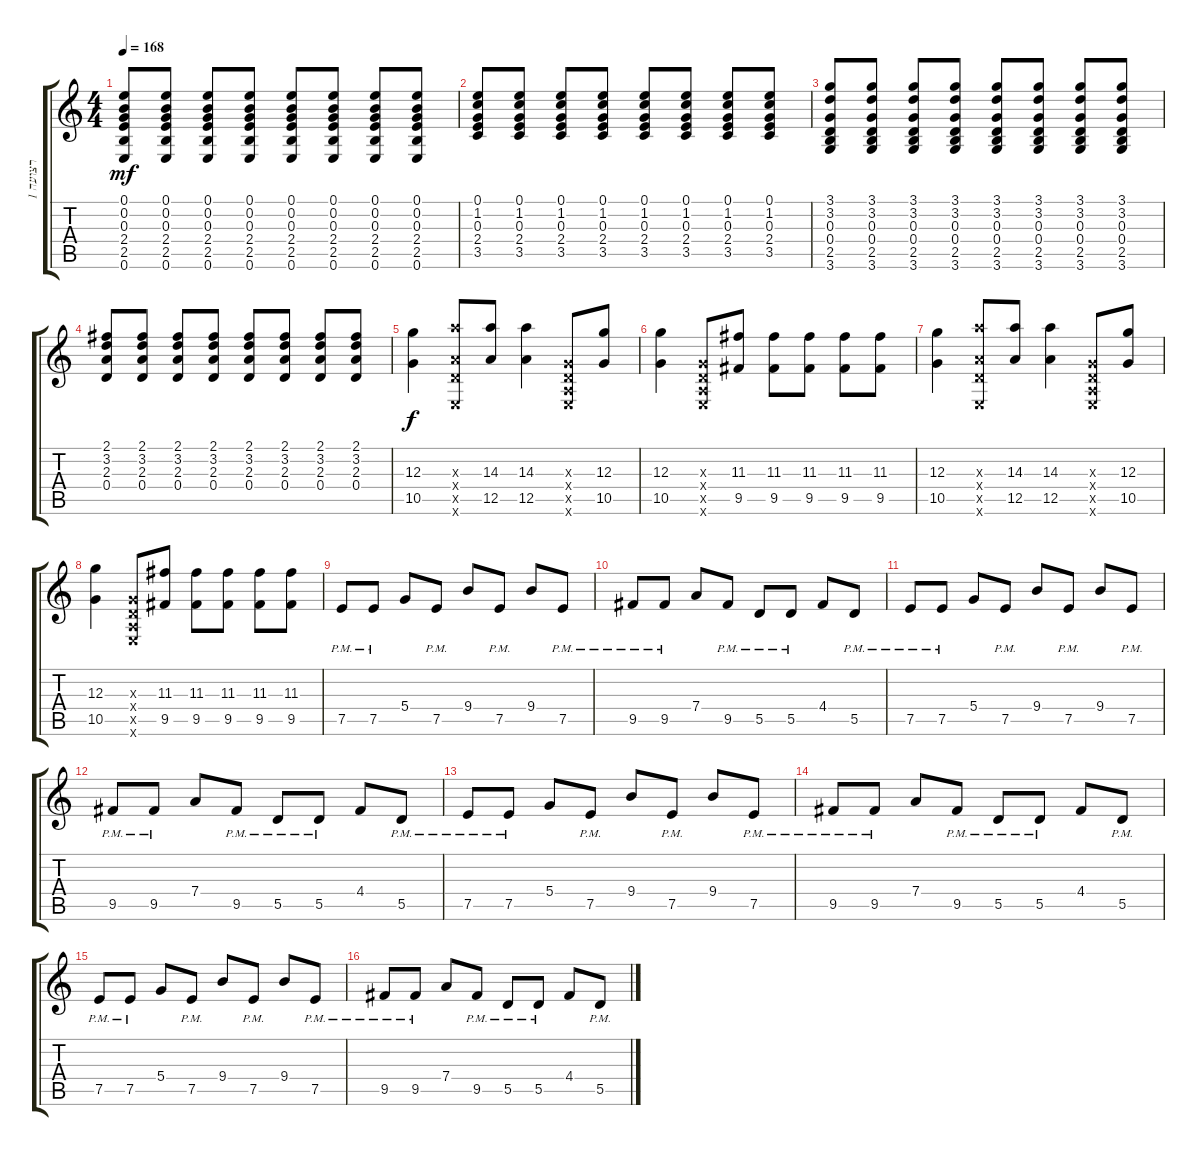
\track ("רצועה 1" "רצועה 1") {instrument acousticguitarsteel}
\staff {score tabs}
\tuning (E4 B3 G3 D3 A2 E2) {hide}
\ts (4 4)
\tempo 168
\clef g2
\ks c
(0.1 0.2 0.3 2.4 2.5 0.6).8{dy mf} (0.1 0.2 0.3 2.4 2.5 0.6).8 (0.1 0.2 0.3 2.4 2.5 0.6).8 (0.1 0.2 0.3 2.4 2.5 0.6).8 (0.1 0.2 0.3 2.4 2.5 0.6).8 (0.1 0.2 0.3 2.4 2.5 0.6).8 (0.1 0.2 0.3 2.4 2.5 0.6).8 (0.1 0.2 0.3 2.4 2.5 0.6).8 |
(0.1 1.2 0.3 2.4 3.5).8 (0.1 1.2 0.3 2.4 3.5).8 (0.1 1.2 0.3 2.4 3.5).8 (0.1 1.2 0.3 2.4 3.5).8 (0.1 1.2 0.3 2.4 3.5).8 (0.1 1.2 0.3 2.4 3.5).8 (0.1 1.2 0.3 2.4 3.5).8 (0.1 1.2 0.3 2.4 3.5).8 |
(3.1 3.2 0.3 0.4 2.5 3.6).8 (3.1 3.2 0.3 0.4 2.5 3.6).8 (3.1 3.2 0.3 0.4 2.5 3.6).8 (3.1 3.2 0.3 0.4 2.5 3.6).8 (3.1 3.2 0.3 0.4 2.5 3.6).8 (3.1 3.2 0.3 0.4 2.5 3.6).8 (3.1 3.2 0.3 0.4 2.5 3.6).8 (3.1 3.2 0.3 0.4 2.5 3.6).8 |
(2.1 3.2 2.3 0.4).8 (2.1 3.2 2.3 0.4).8 (2.1 3.2 2.3 0.4).8 (2.1 3.2 2.3 0.4).8 (2.1 3.2 2.3 0.4).8 (2.1 3.2 2.3 0.4).8 (2.1 3.2 2.3 0.4).8 (2.1 3.2 2.3 0.4).8 |
(12.3 10.5).4{dy f} (14.3{x} 0.4{x} 12.5{x} 0.6{x}).8 (14.3 12.5).8 (14.3 12.5).4 (0.3{x} 0.4{x} 0.5{x} 0.6{x}).8 (12.3 10.5).8 |
(12.3 10.5).4 (0.3{x} 0.4{x} 0.5{x} 0.6{x}).8 (11.3 9.5).8 (11.3 9.5).8 (11.3 9.5).8 (11.3 9.5).8 (11.3 9.5).8 |
(12.3 10.5).4 (14.3{x} 0.4{x} 12.5{x} 0.6{x}).8 (14.3 12.5).8 (14.3 12.5).4 (0.3{x} 0.4{x} 0.5{x} 0.6{x}).8 (12.3 10.5).8 |
(12.3 10.5).4 (0.3{x} 0.4{x} 0.5{x} 0.6{x}).8 (11.3 9.5).8 (11.3 9.5).8 (11.3 9.5).8 (11.3 9.5).8 (11.3 9.5).8 |
7.5{pm}.8 7.5{pm}.8 5.4.8 7.5{pm}.8 9.4.8 7.5{pm}.8 9.4.8 7.5{pm}.8 |
9.5{pm}.8 9.5{pm}.8 7.4.8 9.5{pm}.8 5.5{pm}.8 5.5{pm}.8 4.4.8 5.5{pm}.8 |
7.5{pm}.8 7.5{pm}.8 5.4.8 7.5{pm}.8 9.4.8 7.5{pm}.8 9.4.8 7.5{pm}.8 |
9.5{pm}.8 9.5{pm}.8 7.4.8 9.5{pm}.8 5.5{pm}.8 5.5{pm}.8 4.4.8 5.5{pm}.8 |
7.5{pm}.8 7.5{pm}.8 5.4.8 7.5{pm}.8 9.4.8 7.5{pm}.8 9.4.8 7.5{pm}.8 |
9.5{pm}.8 9.5{pm}.8 7.4.8 9.5{pm}.8 5.5{pm}.8 5.5{pm}.8 4.4.8 5.5{pm}.8 |
7.5{pm}.8 7.5{pm}.8 5.4.8 7.5{pm}.8 9.4.8 7.5{pm}.8 9.4.8 7.5{pm}.8 |
9.5{pm}.8 9.5{pm}.8 7.4.8 9.5{pm}.8 5.5{pm}.8 5.5{pm}.8 4.4.8 5.5{pm}.8
